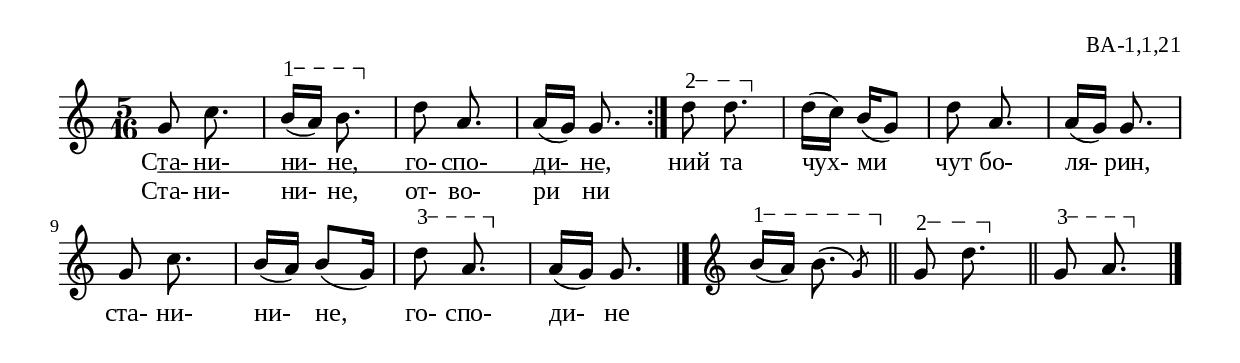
%{
ba_001_1_21
%}

\include "td-preamble.ly"

\score {
\relative c'' {
%\tempo 8 = 152
\time 5/16
g8 c8.\noBeam | 
\varA
b16\startTextSpan[( a]) b8.\stopTextSpan |
d8 a8.\noBeam a16[( g]) g8. 
\bar ":|"
\varB
d'8\startTextSpan d8.\stopTextSpan\noBeam | 
d16[( c]) b[( g8]) | d'8 a8.\noBeam | a16[( g]) g8. |
g8 c8.\noBeam b16[( a]) b8[( g16]) | 
\varC
d'8\startTextSpan a8.\stopTextSpan\noBeam | 
a16[( g]) g8.
 \bar "|." 
 \endmmm
\varA
b16\startTextSpan[( a]) \afterGrace b8.\( { \stdB g8\stopTextSpan\) \stdE } \bar "||"
\varB
g8\startTextSpan d'8.\stopTextSpan\noBeam \bar "||"
\varC
g,8\startTextSpan a8.\stopTextSpan\noBeam
 \bar "|."
}
\addlyrics { Ста- \startTextSpan ни- ни- не, го- спо- ди- не, \stopTextSpan 
ний та чух- ми чут бо- ля- рин, 
ста- ни- ни- не, го- спо- ди- не }
\addlyrics { Ста- ни- ни- не, от- во- ри ни }
%
\layout {
  indent = #0
  line-width = 190\mm
  ragged-right=##f
\context {
      \Lyrics
      \consists "Text_spanner_engraver"
      \override TextSpanner #'direction = #DOWN
      \override TextSpanner #'style = #'line    
      \override TextSpanner #'outside-staff-priority = ##f
      \override TextSpanner #'padding = #0.2 % sets the distance of the line from the lyrics
      \override TextSpanner #'bound-details =
      #`((left . ((Y . 0)
                  (padding . 0)
                  (attach-dir . ,LEFT)))
         (left-broken . ((end-on-note . #t)))
         (right . ((Y . 0)
                   (padding . 0)
                   (attach-dir . ,RIGHT))))
    }

}
%
\midi { 
	\context {
		\Score tempoWholesPerMinute = #(ly:make-moment 152 8)
		}
	}
}
%
\header{
  opus = "ВА-1,1,21"
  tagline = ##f
}


